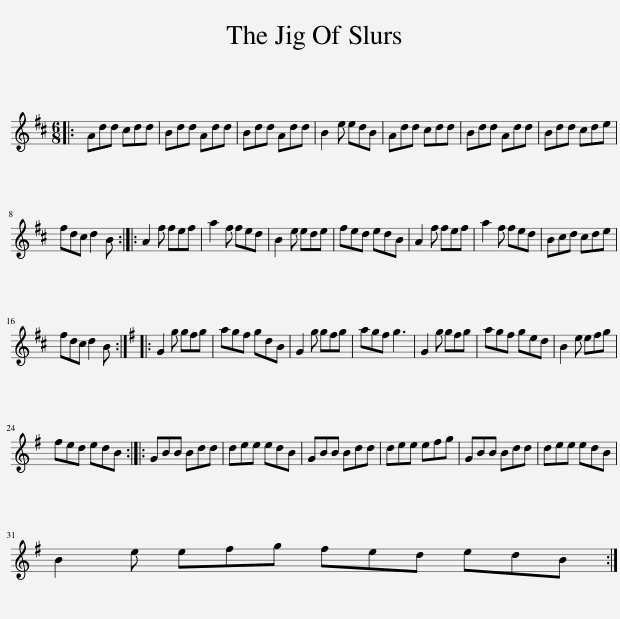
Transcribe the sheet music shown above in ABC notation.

X:1
L:1/8
M:6/8
I:linebreak $
K:D
V:1 treble
V:1
|: Add cdd | Bdd Add | Bdd Add | B2 e edB | Add cdd | %5
 Bdd Add | Bdd cde |$ fdc d2 B :: A2 f fef | a2 f fed | %10
 B2 e ede | fed edB | A2 f fef | a2 f fed | Bcd cde |$ %15
 fdc d2 B ::[K:G] G2 g gfg | agf gdB | G2 g gfg | agf g3 | %20
 G2 g gfg | agf ged | B2 e efg |$ fed edB :: GBB Bdd | %25
 dee edB | GBB Bdd | dee efg | GBB Bdd | dee edB |$ %30
 B2 e efg fed edB :| %31
